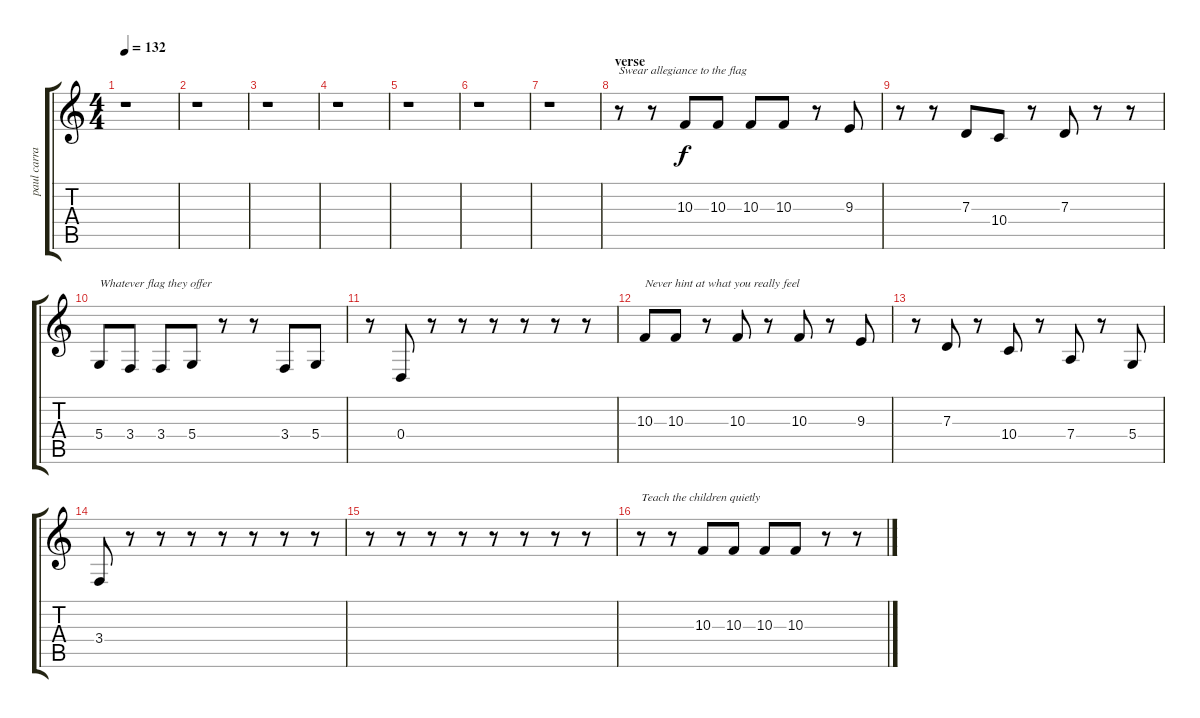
\track ("paul carrack" "paul carra") {instrument voiceoohs}
\staff {score tabs}
\tuning (E4 B3 G3 D3 A2 E2) {hide}
\ts (4 4)
\tempo 132
\clef g2
\ks c
r.1{dy f} |
r.1 |
r.1 |
r.1 |
r.1 |
r.1 |
r.1 |
\section ("" "verse")
r.8{txt "Swear allegiance to the flag"} r.8 10.3.8 10.3.8 10.3.8 10.3.8 r.8 9.3.8 |
r.8 r.8 7.3.8 10.4.8 r.8 7.3.8 r.8 r.8 |
5.4.8{txt "Whatever flag they offer"} 3.4.8 3.4.8 5.4.8 r.8 r.8 3.4.8 5.4.8 |
r.8 0.4.8 r.8 r.8 r.8 r.8 r.8 r.8 |
10.3.8{txt "Never hint at what you really feel"} 10.3.8 r.8 10.3.8 r.8 10.3.8 r.8 9.3.8 |
r.8 7.3.8 r.8 10.4.8 r.8 7.4.8 r.8 5.4.8 |
3.4.8 r.8 r.8 r.8 r.8 r.8 r.8 r.8 |
r.8 r.8 r.8 r.8 r.8 r.8 r.8 r.8 |
r.8{txt "Teach the children quietly"} r.8 10.3.8 10.3.8 10.3.8 10.3.8 r.8 r.8
